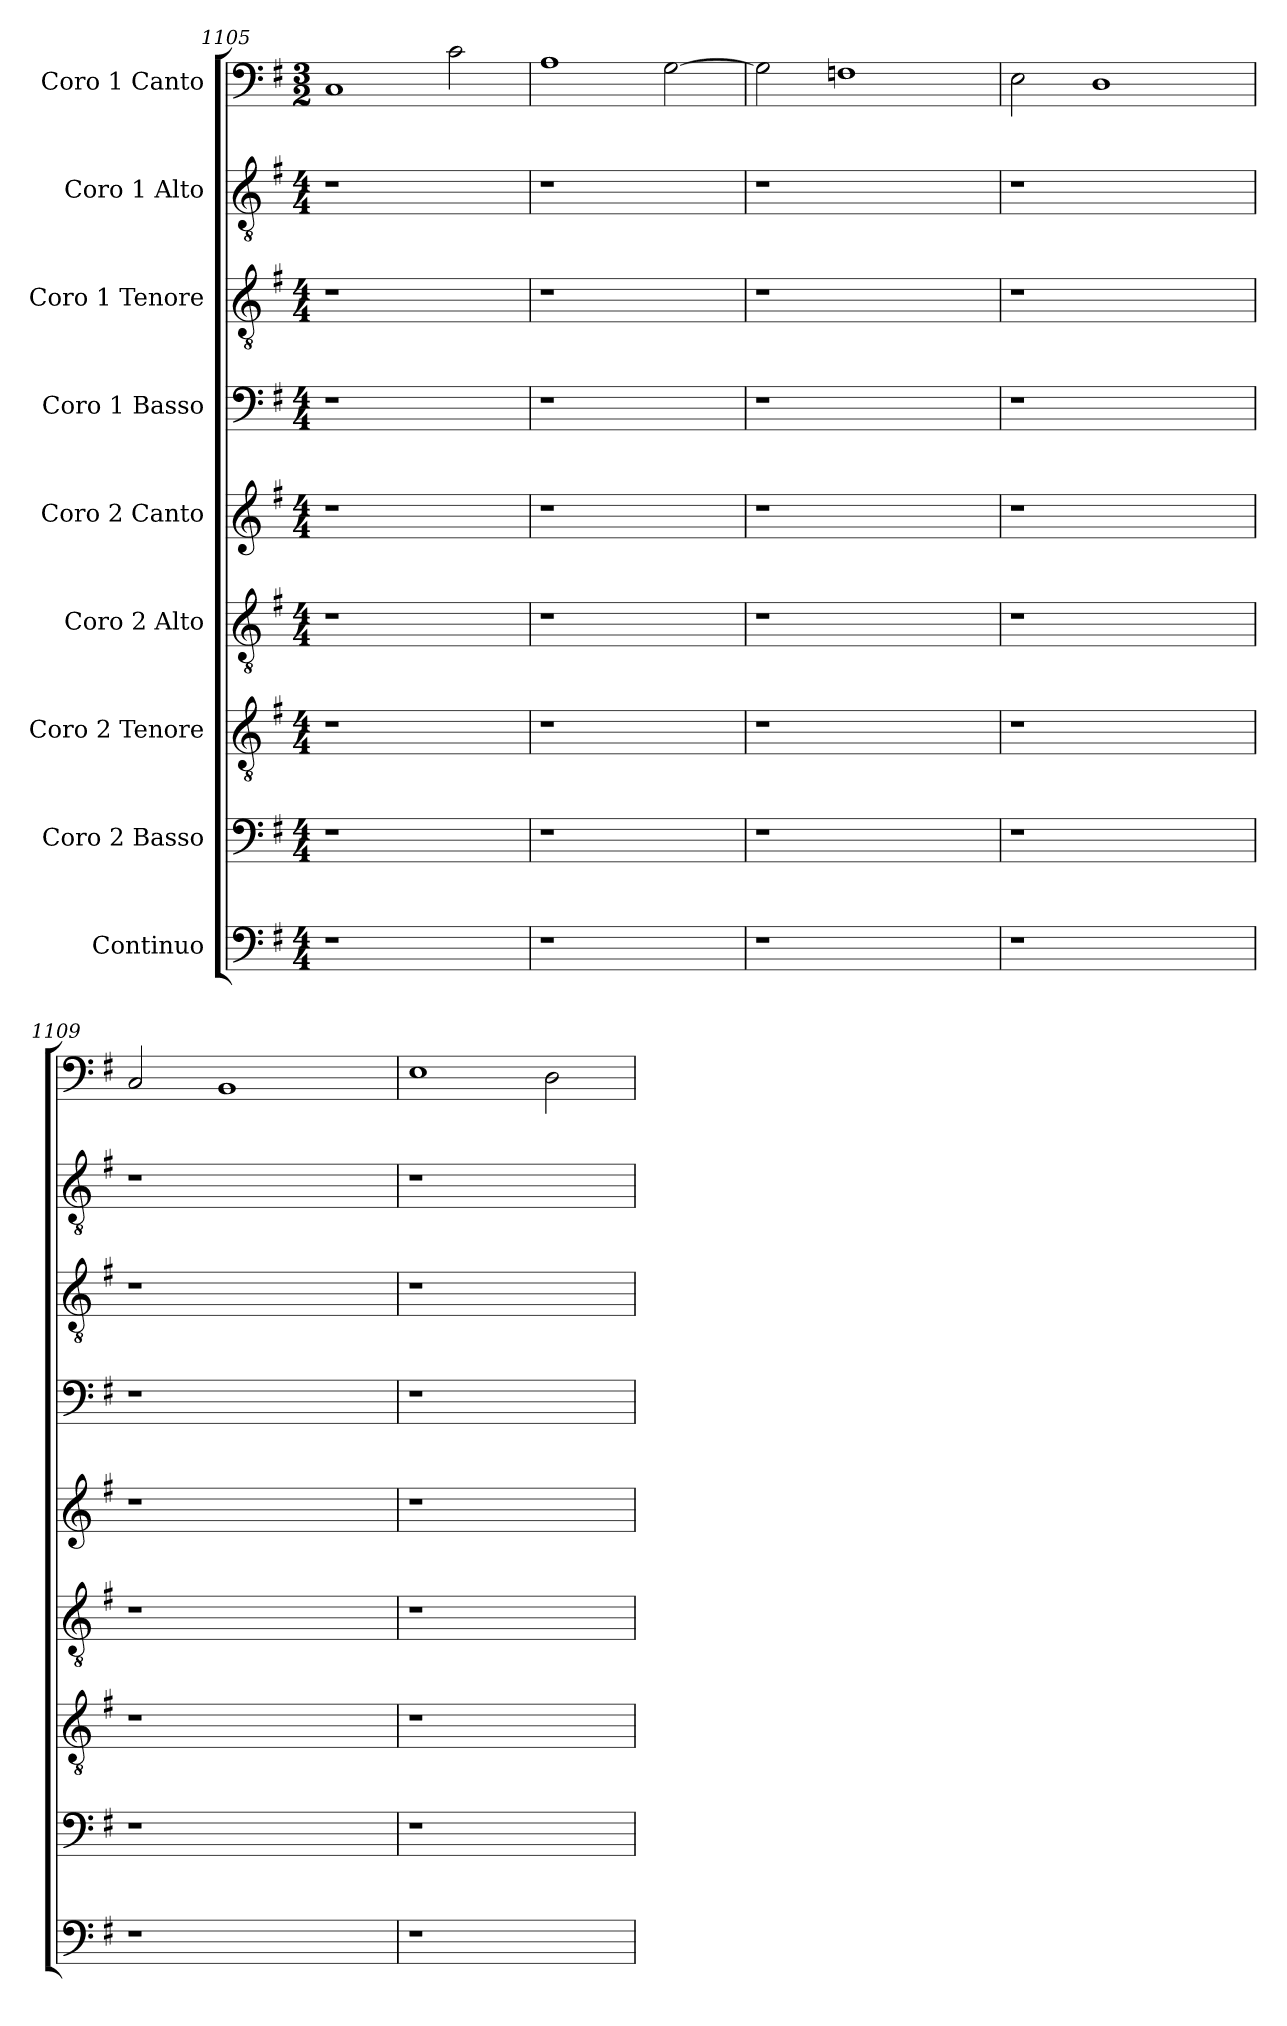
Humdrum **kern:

**kern	**kern	**kern	**kern	**kern	**kern	**kern	**kern	**kern
*part9	*part8	*part7	*part6	*part5	*part4	*part3	*part2	*part1
*staff9	*staff8	*staff7	*staff6	*staff5	*staff4	*staff3	*staff2	*staff1
*I"Continuo	*I"Coro 2  Basso	*I"Coro 2  Tenore	*I"Coro 2  Alto	*I"Coro 2  Canto	*I"Coro 1  Basso	*I"Coro 1  Tenore	*I"Coro 1  Alto	*I"Coro 1  Canto
*clefF4	*clefF4	*clefGv2	*clefGv2	*clefG2	*clefF4	*clefGv2	*clefGv2	*clefF4
*k[f#]	*k[f#]	*k[f#]	*k[f#]	*k[f#]	*k[f#]	*k[f#]	*k[f#]	*k[f#]
*G:	*G:	*G:	*G:	*G:	*G:	*G:	*G:	*G:
*M4/4	*M4/4	*M4/4	*M4/4	*M4/4	*M4/4	*M4/4	*M4/4	*M3/2
=1105	=1105	=1105	=1105	=1105	=1105	=1105	=1105	=1105
1r	1r	1r	1r	1r	1r	1r	1r	1C
2ryy	2ryy	2ryy	2ryy	2ryy	2ryy	2ryy	2ryy	2c\
=1106	=1106	=1106	=1106	=1106	=1106	=1106	=1106	=1106
1r	1r	1r	1r	1r	1r	1r	1r	1A
2ryy	2ryy	2ryy	2ryy	2ryy	2ryy	2ryy	2ryy	[>2G\
=1107	=1107	=1107	=1107	=1107	=1107	=1107	=1107	=1107
1r	1r	1r	1r	1r	1r	1r	1r	2G\]
.	.	.	.	.	.	.	.	1Fn
2ryy	2ryy	2ryy	2ryy	2ryy	2ryy	2ryy	2ryy	.
=1108	=1108	=1108	=1108	=1108	=1108	=1108	=1108	=1108
1r	1r	1r	1r	1r	1r	1r	1r	2E\
.	.	.	.	.	.	.	.	1D
2ryy	2ryy	2ryy	2ryy	2ryy	2ryy	2ryy	2ryy	.
=1109	=1109	=1109	=1109	=1109	=1109	=1109	=1109	=1109
1r	1r	1r	1r	1r	1r	1r	1r	2C/
.	.	.	.	.	.	.	.	1BB
2ryy	2ryy	2ryy	2ryy	2ryy	2ryy	2ryy	2ryy	.
=1110	=1110	=1110	=1110	=1110	=1110	=1110	=1110	=1110
1r	1r	1r	1r	1r	1r	1r	1r	1E
2ryy	2ryy	2ryy	2ryy	2ryy	2ryy	2ryy	2ryy	[>2D\
=	=	=	=	=	=	=	=	=
*-	*-	*-	*-	*-	*-	*-	*-	*-
